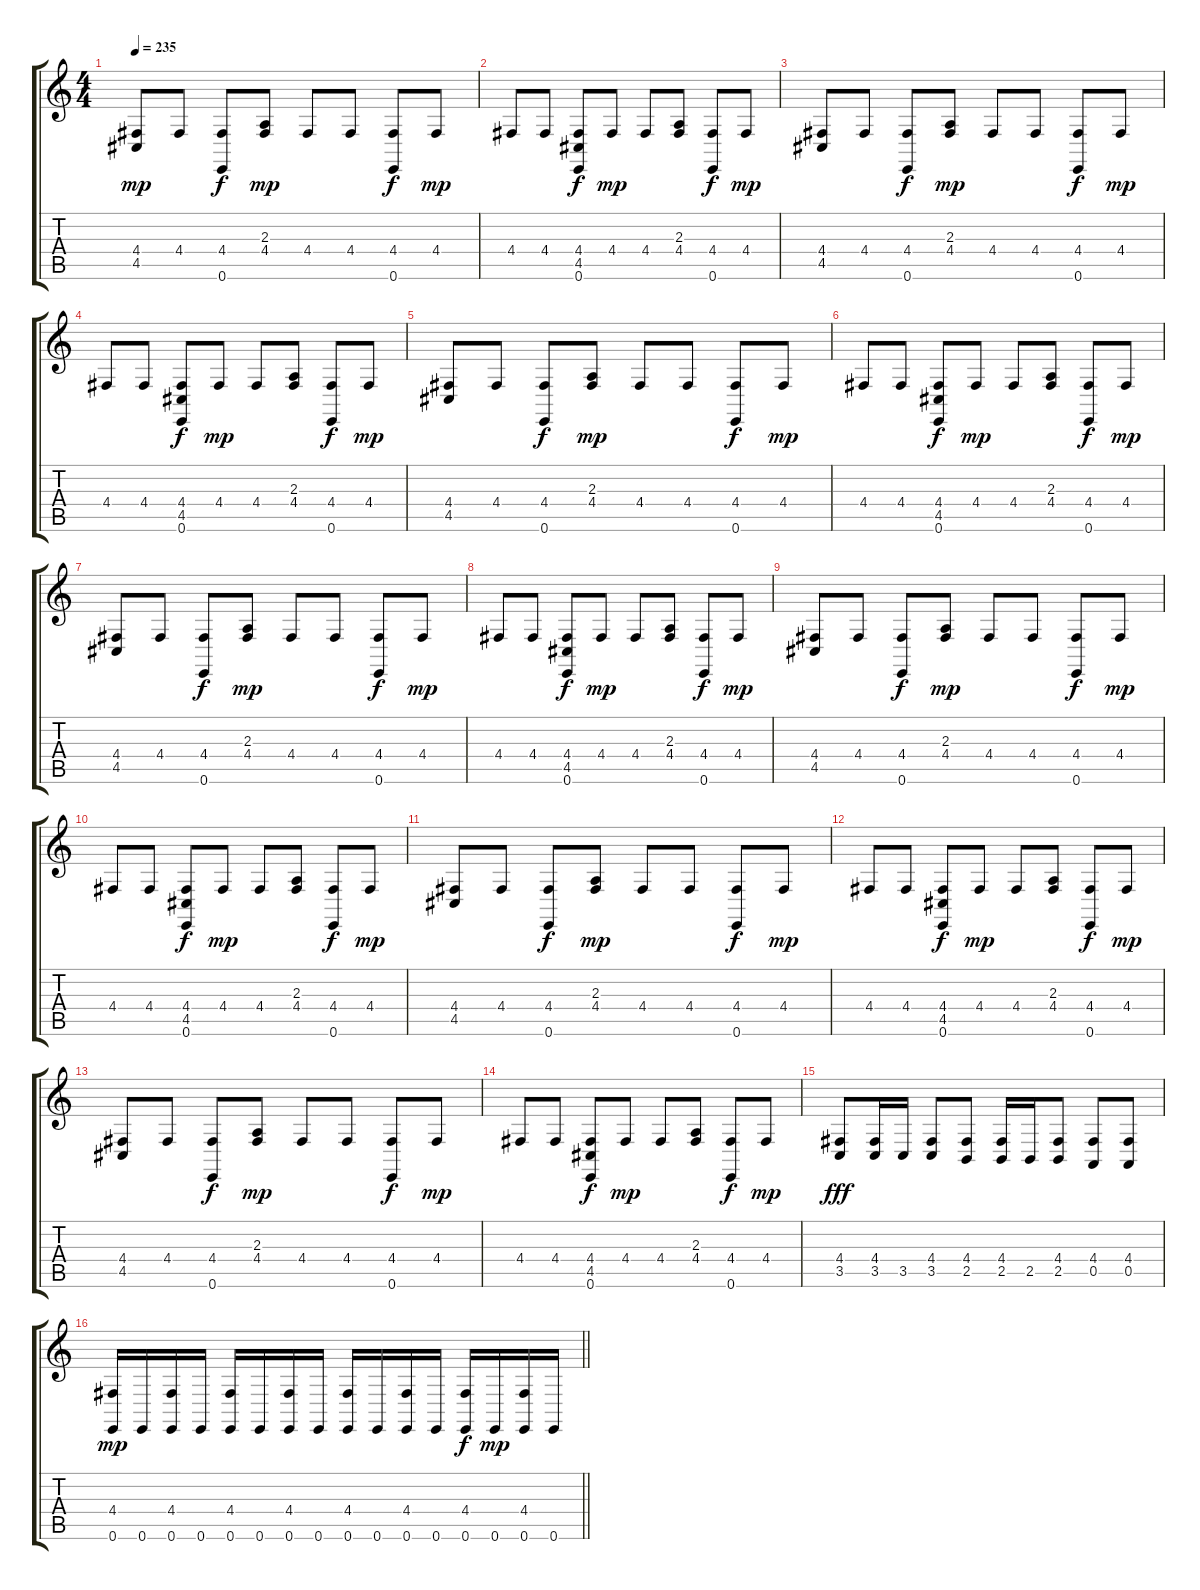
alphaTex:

\track "" {instrument acousticgrandpiano}
\staff {score tabs}
\tuning (E4 B3 G3 D3 A2 E2) {hide}
\ts (4 4)
\tempo 235
\clef g2
\ks c
(4.4 4.5).8{dy mp} 4.4.8 (4.4 0.6).8{dy f} (2.3 4.4).8{dy mp} 4.4.8 4.4.8 (4.4 0.6).8{dy f} 4.4.8{dy mp} |
4.4.8 4.4.8 (4.4 4.5 0.6).8{dy f} 4.4.8{dy mp} 4.4.8 (2.3 4.4).8 (4.4 0.6).8{dy f} 4.4.8{dy mp} |
(4.4 4.5).8 4.4.8 (4.4 0.6).8{dy f} (2.3 4.4).8{dy mp} 4.4.8 4.4.8 (4.4 0.6).8{dy f} 4.4.8{dy mp} |
4.4.8 4.4.8 (4.4 4.5 0.6).8{dy f} 4.4.8{dy mp} 4.4.8 (2.3 4.4).8 (4.4 0.6).8{dy f} 4.4.8{dy mp} |
(4.4 4.5).8 4.4.8 (4.4 0.6).8{dy f} (2.3 4.4).8{dy mp} 4.4.8 4.4.8 (4.4 0.6).8{dy f} 4.4.8{dy mp} |
4.4.8 4.4.8 (4.4 4.5 0.6).8{dy f} 4.4.8{dy mp} 4.4.8 (2.3 4.4).8 (4.4 0.6).8{dy f} 4.4.8{dy mp} |
(4.4 4.5).8 4.4.8 (4.4 0.6).8{dy f} (2.3 4.4).8{dy mp} 4.4.8 4.4.8 (4.4 0.6).8{dy f} 4.4.8{dy mp} |
4.4.8 4.4.8 (4.4 4.5 0.6).8{dy f} 4.4.8{dy mp} 4.4.8 (2.3 4.4).8 (4.4 0.6).8{dy f} 4.4.8{dy mp} |
(4.4 4.5).8 4.4.8 (4.4 0.6).8{dy f} (2.3 4.4).8{dy mp} 4.4.8 4.4.8 (4.4 0.6).8{dy f} 4.4.8{dy mp} |
4.4.8 4.4.8 (4.4 4.5 0.6).8{dy f} 4.4.8{dy mp} 4.4.8 (2.3 4.4).8 (4.4 0.6).8{dy f} 4.4.8{dy mp} |
(4.4 4.5).8 4.4.8 (4.4 0.6).8{dy f} (2.3 4.4).8{dy mp} 4.4.8 4.4.8 (4.4 0.6).8{dy f} 4.4.8{dy mp} |
4.4.8 4.4.8 (4.4 4.5 0.6).8{dy f} 4.4.8{dy mp} 4.4.8 (2.3 4.4).8 (4.4 0.6).8{dy f} 4.4.8{dy mp} |
(4.4 4.5).8 4.4.8 (4.4 0.6).8{dy f} (2.3 4.4).8{dy mp} 4.4.8 4.4.8 (4.4 0.6).8{dy f} 4.4.8{dy mp} |
4.4.8 4.4.8 (4.4 4.5 0.6).8{dy f} 4.4.8{dy mp} 4.4.8 (2.3 4.4).8 (4.4 0.6).8{dy f} 4.4.8{dy mp} |
(4.4 3.5).8{dy fff} (4.4 3.5).16 3.5.16 (4.4 3.5).8 (4.4 2.5).8 (4.4 2.5).16 2.5.16 (4.4 2.5).8 (4.4 0.5).8 (4.4 0.5).8 |
\barLineRight lightlight
(4.4 0.6).16{dy mp} 0.6.16 (4.4 0.6).16 0.6.16 (4.4 0.6).16 0.6.16 (4.4 0.6).16 0.6.16 (4.4 0.6).16 0.6.16 (4.4 0.6).16 0.6.16 (4.4 0.6).16{dy f} 0.6.16{dy mp} (4.4 0.6).16 0.6.16
